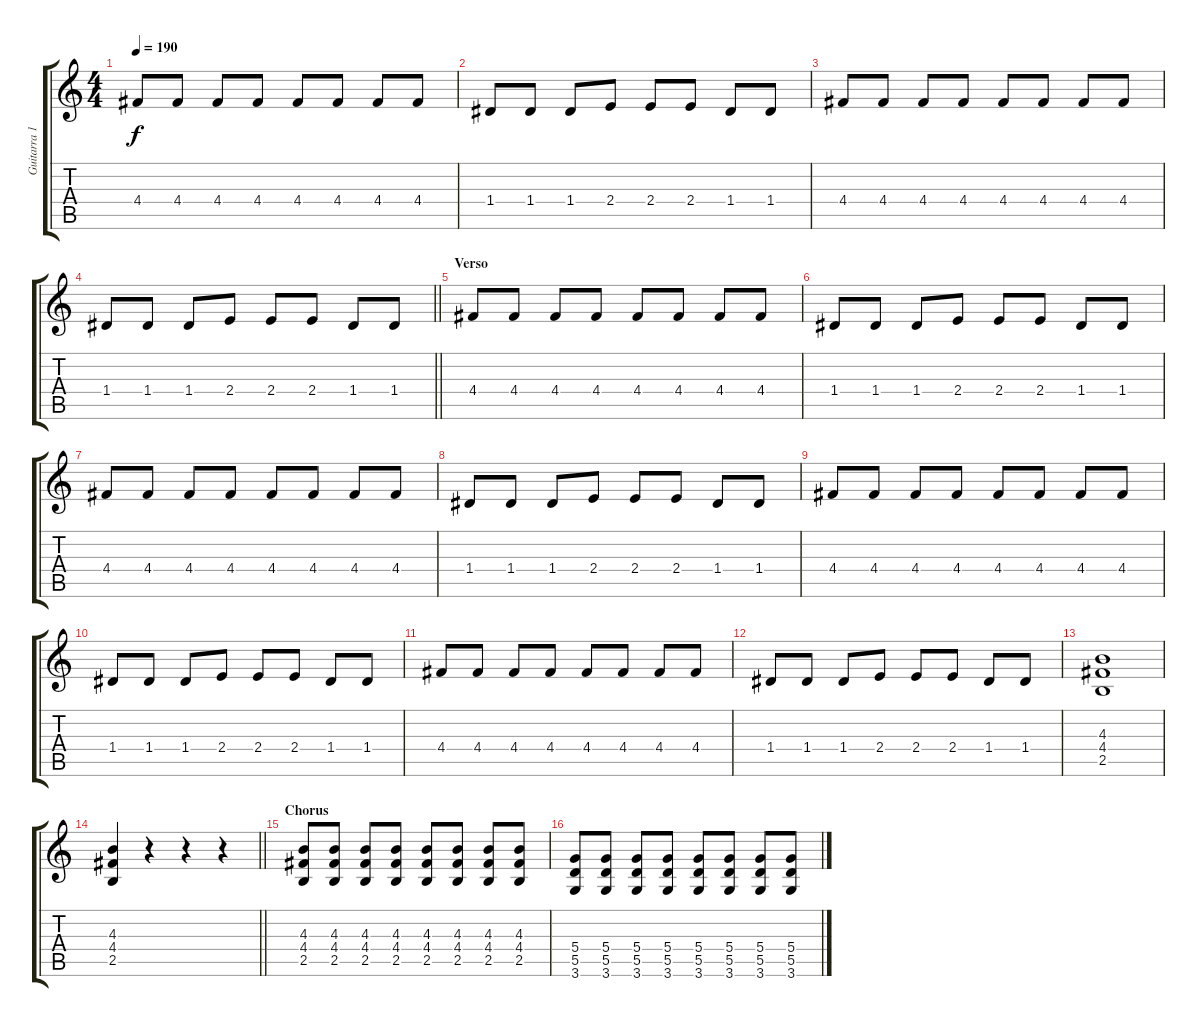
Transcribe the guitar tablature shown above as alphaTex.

\track ("Guitarra 1 - Mathias" "Guitarra 1") {instrument overdrivenguitar}
\staff {score tabs}
\tuning (E4 B3 G3 D3 A2 E2) {hide}
\ts (4 4)
\tempo 190
\clef g2
\ks c
4.4.8{dy f} 4.4.8 4.4.8 4.4.8 4.4.8 4.4.8 4.4.8 4.4.8 |
1.4.8 1.4.8 1.4.8 2.4.8 2.4.8 2.4.8 1.4.8 1.4.8 |
4.4.8 4.4.8 4.4.8 4.4.8 4.4.8 4.4.8 4.4.8 4.4.8 |
\barLineRight lightlight
1.4.8 1.4.8 1.4.8 2.4.8 2.4.8 2.4.8 1.4.8 1.4.8 |
\section ("" "Verso")
4.4.8 4.4.8 4.4.8 4.4.8 4.4.8 4.4.8 4.4.8 4.4.8 |
1.4.8 1.4.8 1.4.8 2.4.8 2.4.8 2.4.8 1.4.8 1.4.8 |
4.4.8 4.4.8 4.4.8 4.4.8 4.4.8 4.4.8 4.4.8 4.4.8 |
1.4.8 1.4.8 1.4.8 2.4.8 2.4.8 2.4.8 1.4.8 1.4.8 |
4.4.8 4.4.8 4.4.8 4.4.8 4.4.8 4.4.8 4.4.8 4.4.8 |
1.4.8 1.4.8 1.4.8 2.4.8 2.4.8 2.4.8 1.4.8 1.4.8 |
4.4.8 4.4.8 4.4.8 4.4.8 4.4.8 4.4.8 4.4.8 4.4.8 |
1.4.8 1.4.8 1.4.8 2.4.8 2.4.8 2.4.8 1.4.8 1.4.8 |
(4.3 4.4 2.5).1 |
\barLineRight lightlight
(4.3 4.4 2.5).4 r.4 r.4 r.4 |
\section ("" "Chorus")
(4.3 4.4 2.5).8 (4.3 4.4 2.5).8 (4.3 4.4 2.5).8 (4.3 4.4 2.5).8 (4.3 4.4 2.5).8 (4.3 4.4 2.5).8 (4.3 4.4 2.5).8 (4.3 4.4 2.5).8 |
(5.4 5.5 3.6).8 (5.4 5.5 3.6).8 (5.4 5.5 3.6).8 (5.4 5.5 3.6).8 (5.4 5.5 3.6).8 (5.4 5.5 3.6).8 (5.4 5.5 3.6).8 (5.4 5.5 3.6).8
